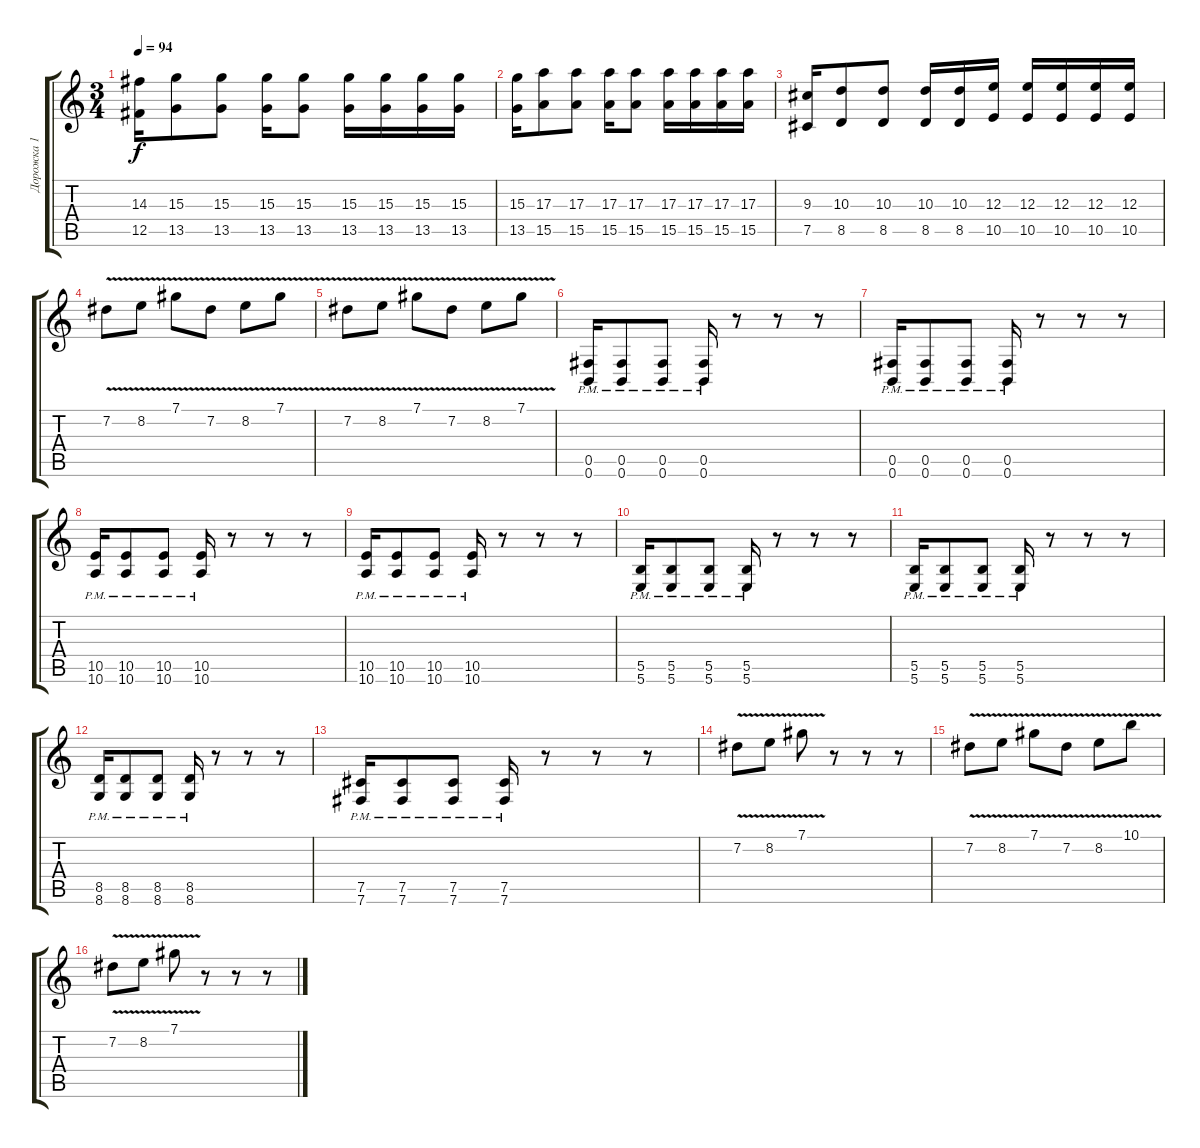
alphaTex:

\track ("Дорожка 1" "Дорожка 1") {instrument distortionguitar}
\staff {score tabs}
\tuning (Db4 Ab3 E3 B2 Gb2 B1) {hide}
\ts (3 4)
\tempo 94
\clef g2
\ks c
(14.3 12.5).16{dy f} (15.3 13.5).8 (15.3 13.5).8 (15.3 13.5).16 (15.3 13.5).8 (15.3 13.5).16 (15.3 13.5).16 (15.3 13.5).16 (15.3 13.5).16 |
(15.3 13.5).16 (17.3 15.5).8 (17.3 15.5).8 (17.3 15.5).16 (17.3 15.5).8 (17.3 15.5).16 (17.3 15.5).16 (17.3 15.5).16 (17.3 15.5).16 |
(9.3 7.5).16 (10.3 8.5).8 (10.3 8.5).8 (10.3 8.5).16 (10.3 8.5).16 (12.3 10.5).16 (12.3 10.5).16 (12.3 10.5).16 (12.3 10.5).16 (12.3 10.5).16 |
7.2{v}.8 8.2{v}.8 7.1{v}.8 7.2{v}.8 8.2{v}.8 7.1{v}.8 |
7.2{v}.8 8.2{v}.8 7.1{v}.8 7.2{v}.8 8.2{v}.8 7.1{v}.8 |
(0.5{pm} 0.6{pm}).16 (0.5{pm} 0.6{pm}).8 (0.5{pm} 0.6{pm}).8 (0.5{pm} 0.6{pm}).16 r.8 r.8 r.8 |
(0.5{pm} 0.6{pm}).16 (0.5{pm} 0.6{pm}).8 (0.5{pm} 0.6{pm}).8 (0.5{pm} 0.6{pm}).16 r.8 r.8 r.8 |
(10.5{pm} 10.6{pm}).16 (10.5{pm} 10.6{pm}).8 (10.5{pm} 10.6{pm}).8 (10.5{pm} 10.6{pm}).16 r.8 r.8 r.8 |
(10.5{pm} 10.6{pm}).16 (10.5{pm} 10.6).8 (10.5{pm} 10.6{pm}).8 (10.5{pm} 10.6{pm}).16 r.8 r.8 r.8 |
(5.5{pm} 5.6{pm}).16 (5.5{pm} 5.6{pm}).8 (5.5{pm} 5.6{pm}).8 (5.5{pm} 5.6{pm}).16 r.8 r.8 r.8 |
(5.5{pm} 5.6{pm}).16 (5.5{pm} 5.6{pm}).8 (5.5{pm} 5.6{pm}).8 (5.5{pm} 5.6{pm}).16 r.8 r.8 r.8 |
(8.5{pm} 8.6{pm}).16 (8.5{pm} 8.6{pm}).8 (8.5{pm} 8.6{pm}).8 (8.5{pm} 8.6{pm}).16 r.8 r.8 r.8 |
(7.5{pm} 7.6{pm}).16 (7.5{pm} 7.6{pm}).8 (7.5{pm} 7.6{pm}).8 (7.5{pm} 7.6{pm}).16 r.8 r.8 r.8 |
7.2{v}.8 8.2{v}.8 7.1{v}.8 r.8 r.8 r.8 |
7.2{v}.8 8.2{v}.8 7.1{v}.8 7.2{v}.8 8.2{v}.8 10.1{v}.8 |
7.2{v}.8 8.2{v}.8 7.1{v}.8 r.8 r.8 r.8
